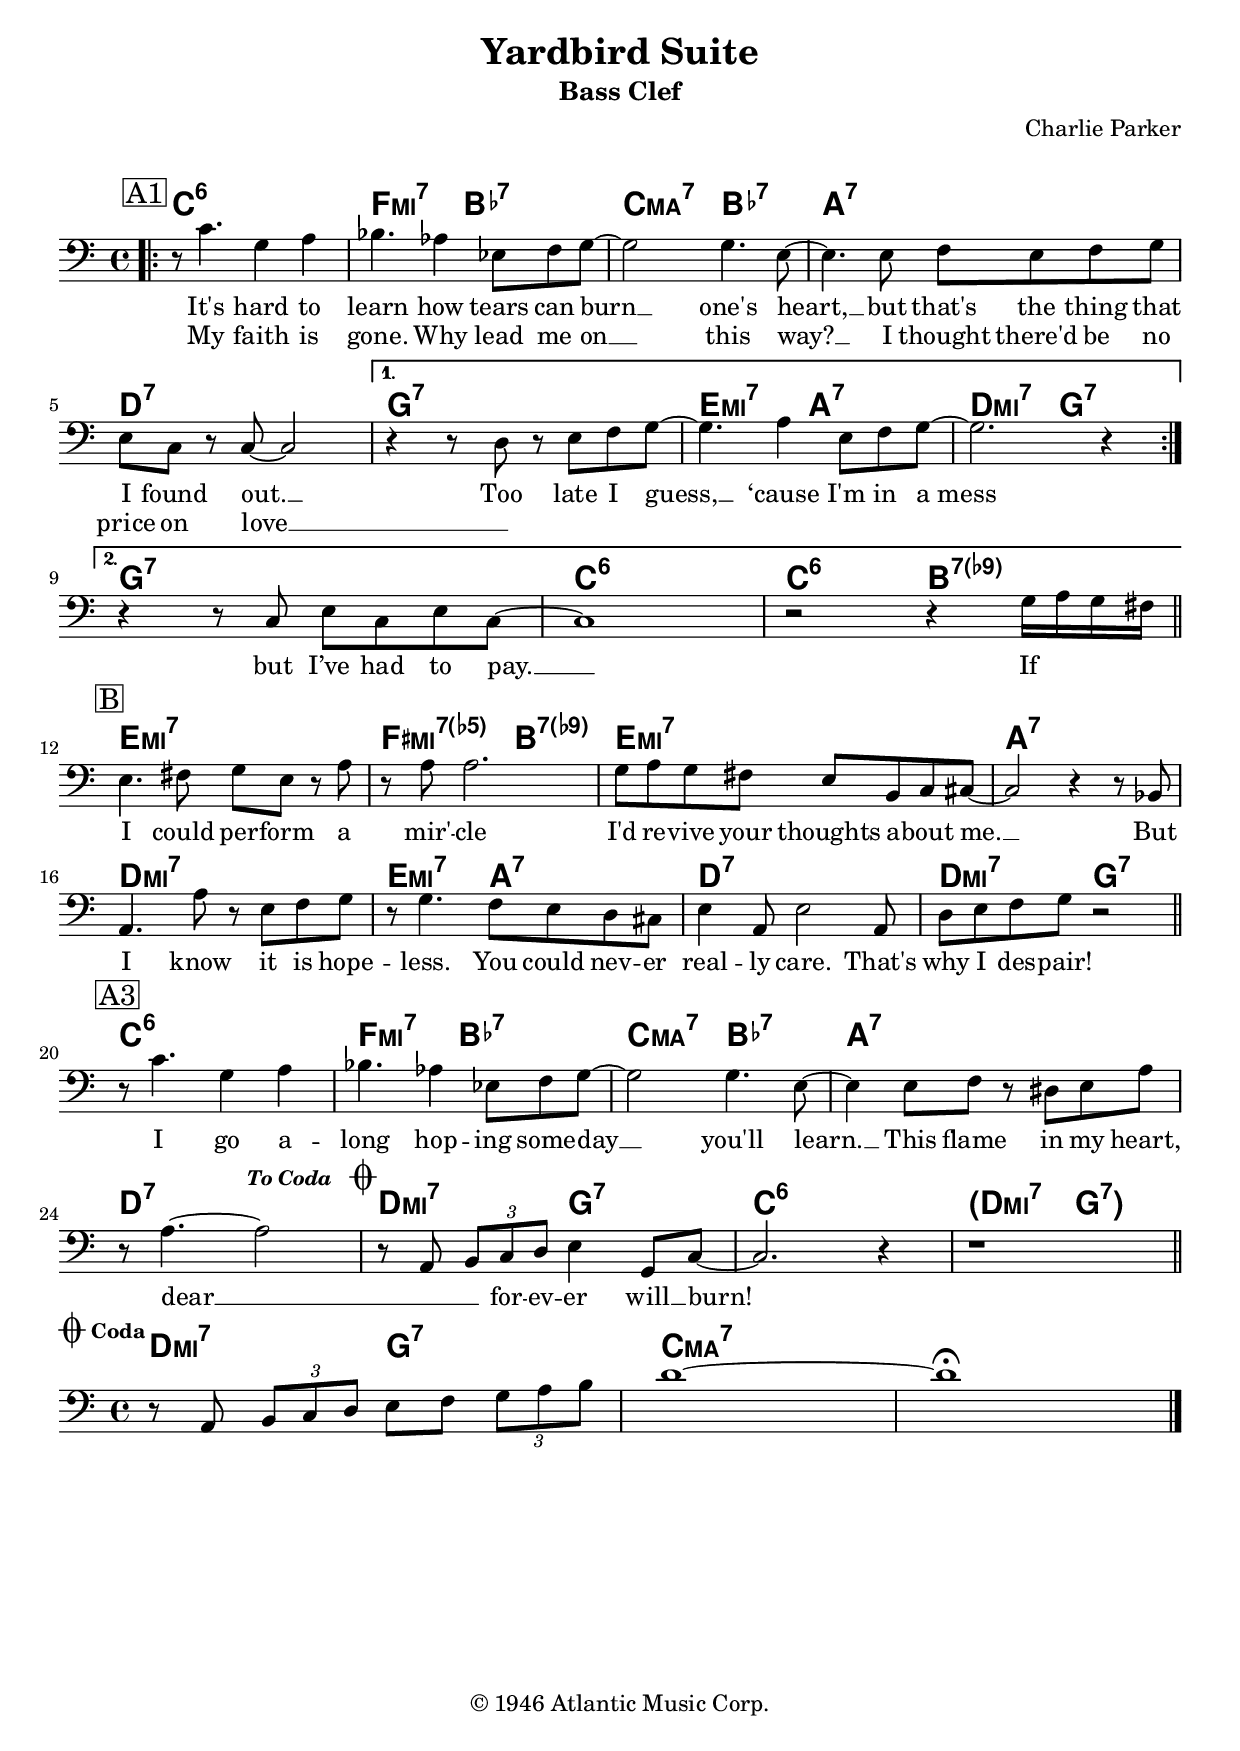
\version "2.24.0"

\include "english.ly"

instrument = "Bass Clef"
whatKey = c,
whatClef = "bass"

%% -*- Mode: LilyPond -*-

\include "lead-sheets.ily"

refrainLyricsAOne = \lyricmode {
It's hard to learn
how tears can burn __ one's heart, __
but that's the thing that I found out. __
Too late I guess, __ ‘cause I'm in a_mess
}

refrainLyricsATwo = \lyricmode {
My faith is gone.
Why lead me on __ this way? __
I thought there'd be no price on love __
}

refrainLyricsRest = \lyricmode {
but I’ve had to pay. __

If \skip 1 \skip 1 \skip 1 I could per -- form a mir' -- cle
I'd re -- vive your thoughts a -- bout me. __
But I know it is hope -- less.
You could nev -- er real -- ly care.
That's why I des -- pair!

I go a -- long
hop -- ing some -- day __ you'll learn. __
This flame in my heart, dear __
\skip 1 \skip 1 for -- ev -- er will __ burn!
}

refrainChords = \chordmode {
  c1:6 f2:m7 bf2:7 c2:maj7 bf2:7 a1:7
  d1:7
  
  g1:7 e2:m7 a2:7 d2:m7 g2:7
  
  g1:7 c1:6 c2:6 b2:7.9-
  
  e1:m7 fs2:m7.5- b2:7.9- e1:m7 a1:7
  d1:m7 e2:m7 a2:7 d1:7 d2:m7 g2:7
  
  c1:6 f2:m7 bf2:7 c2:maj7 bf2:7 a1:7
  
  d1:7
  
  d2:m7 g2:7 c1:6

  \set chordNameFunction = #begin-parenthesis-ignatzek-chord-names
  d2:m7
  \unset chordNameFunction

  \set chordNameFunction = #end-parenthesis-ignatzek-chord-names
  g:7
  \unset chordNameFunction


}

refrainMelody = \relative g' {
  \time 4/4
  \key c \major
  \clef \whatClef

  \mark \markup{ \box A1 }
  \bar ".|:"

  \repeat volta 2 {
    r8 c4. g4 a4 | bf4. af4 ef8 f8 g8~ | g2 g4. e8~ | e4. e8 f8 e8 f8 g8 |
    \break
    e8 c8 r8 c8~ c2 |
  }
  \alternative {
    {
      r4 r8 d8 r8 e8 f8 g8~ | g4. a4 e8 f8 g8~ | g2. r4 |
      \break
      }
    {
      r4 r8 c,8 e8 c8 e8 c8~ | c1 | r2 r4 g'16 a16 g16 fs16 |
      \bar "||"
      \break
     }
  }
  \mark \markup{ \box B }
  e4. fs8 g8 e8 r8 a8 | r8 a8 a2. | g8 a8 g8 fs8 e8 b8 c8 cs8~ | cs2 r4 r8 bf8 |
  \break
  a4. a'8 r8 e8 f8 g8 | r8 g4. f8 e8 d8 cs8 | e4 a,8 e'2 a,8 | d8 e8 f8 g8 r2 |
  \bar "||"
  \mark \markup{ \box A3 }
  r8 c4. g4 a4 | bf4. af4 ef8 f8 g8~ | g2 g4. e8~ | e4 e8 f8 r8 ds8 e8 a8 |
  \break
  r8 a4.~ a2 |
  \textToCoda
  r8 a,8 \tuplet 3/2 { b8 c8 d8 } e4 g,8 c8~ | c2. r4 | r1 |
  \bar "||"
}

codaChords = \chordmode {
  d2:m7 g2:7 c1:maj7 c1:maj7
}

codaMelody = \relative g' {
  \time 4/4
  \key c \major
  \clef \whatClef

  \textCoda
  r8 a,8 \tuplet 3/2 { b8 c8 d8 } e8 f8 \tuplet 3/2 { g8 a8 b8 } | d1~ | d1\fermata
  \bar "|."
}

\include "paper.ily"

\header {
  title = "Yardbird Suite"
  subtitle = \instrument
  composer = "Charlie Parker"
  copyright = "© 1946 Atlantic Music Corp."
}

\markup {
  % Leave a gap after the header
  \vspace #1
}

\score {
  <<
    { \context ChordNames 
      {
      \override ChordName.font-size = #+3
      \override ChordName.font-series = #'bold
     \transpose c \whatKey {
	\refrainChords
	}
      }
      }
    \new Staff {
      \context Voice = "voiceMelody" { 
	\transpose c \whatKey {
	  \refrainMelody
	  }
	}
    }
    \new Lyrics \lyricsto "voiceMelody"
    {
      <<
	\refrainLyricsAOne
	\new Lyrics {
	  \set associatedVoice = "voiceMelody"
	  \refrainLyricsATwo }
      >>
      \refrainLyricsRest
    }
  >>
  \layout { }
}
\score {
  <<
    { \context ChordNames 
      {
      \override ChordName.font-size = #+3
      \override ChordName.font-series = #'bold
      \set chordChanges = ##t
     \transpose c \whatKey {
	\codaChords
	}
      }
      }
    \new Staff {
      \context Voice = "voiceMelody" { 
	\transpose c \whatKey {
	  \codaMelody
	  }
	}
    }
  >>
  \layout { ragged-right = ##f }
}


